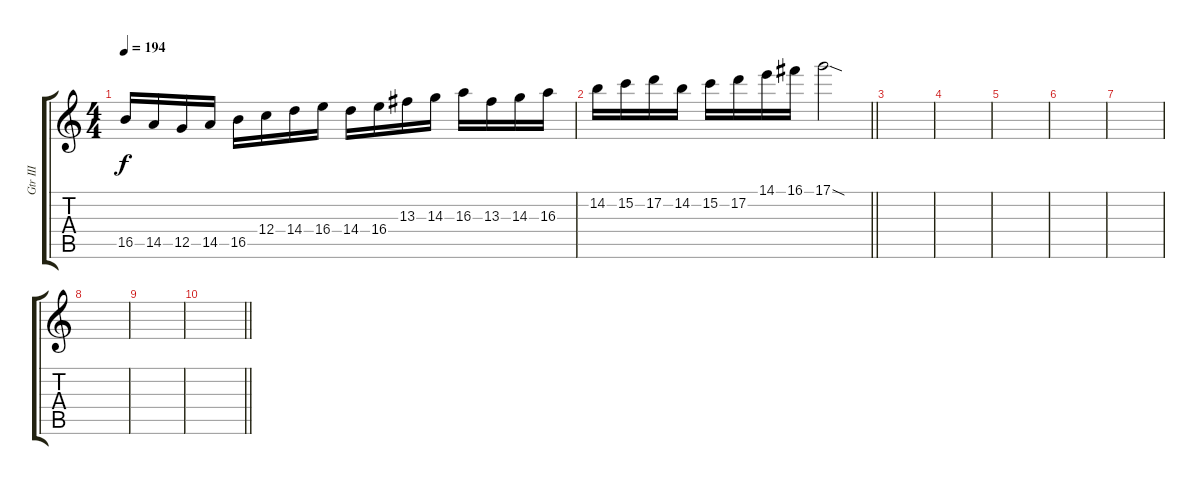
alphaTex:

\track ("Gtr III" "Gtr III") {instrument overdrivenguitar}
\staff {score tabs}
\tuning (D4 A3 F3 C3 G2 D2) {hide}
\ts (4 4)
\tempo 194
\clef g2
\ks c
16.5.16{dy f balance 4} 14.5.16 12.5.16 14.5.16 16.5.16 12.4.16 14.4.16 16.4.16 14.4.16 16.4.16 13.3.16 14.3.16 16.3.16 13.3.16 14.3.16 16.3.16 |
\barLineRight lightlight
14.2.16 15.2.16 17.2.16 14.2.16 15.2.16 17.2.16 14.1.16 16.1.16 17.1{sod}.2 |
|
|
|
|
|
|
|
\barLineRight lightlight
